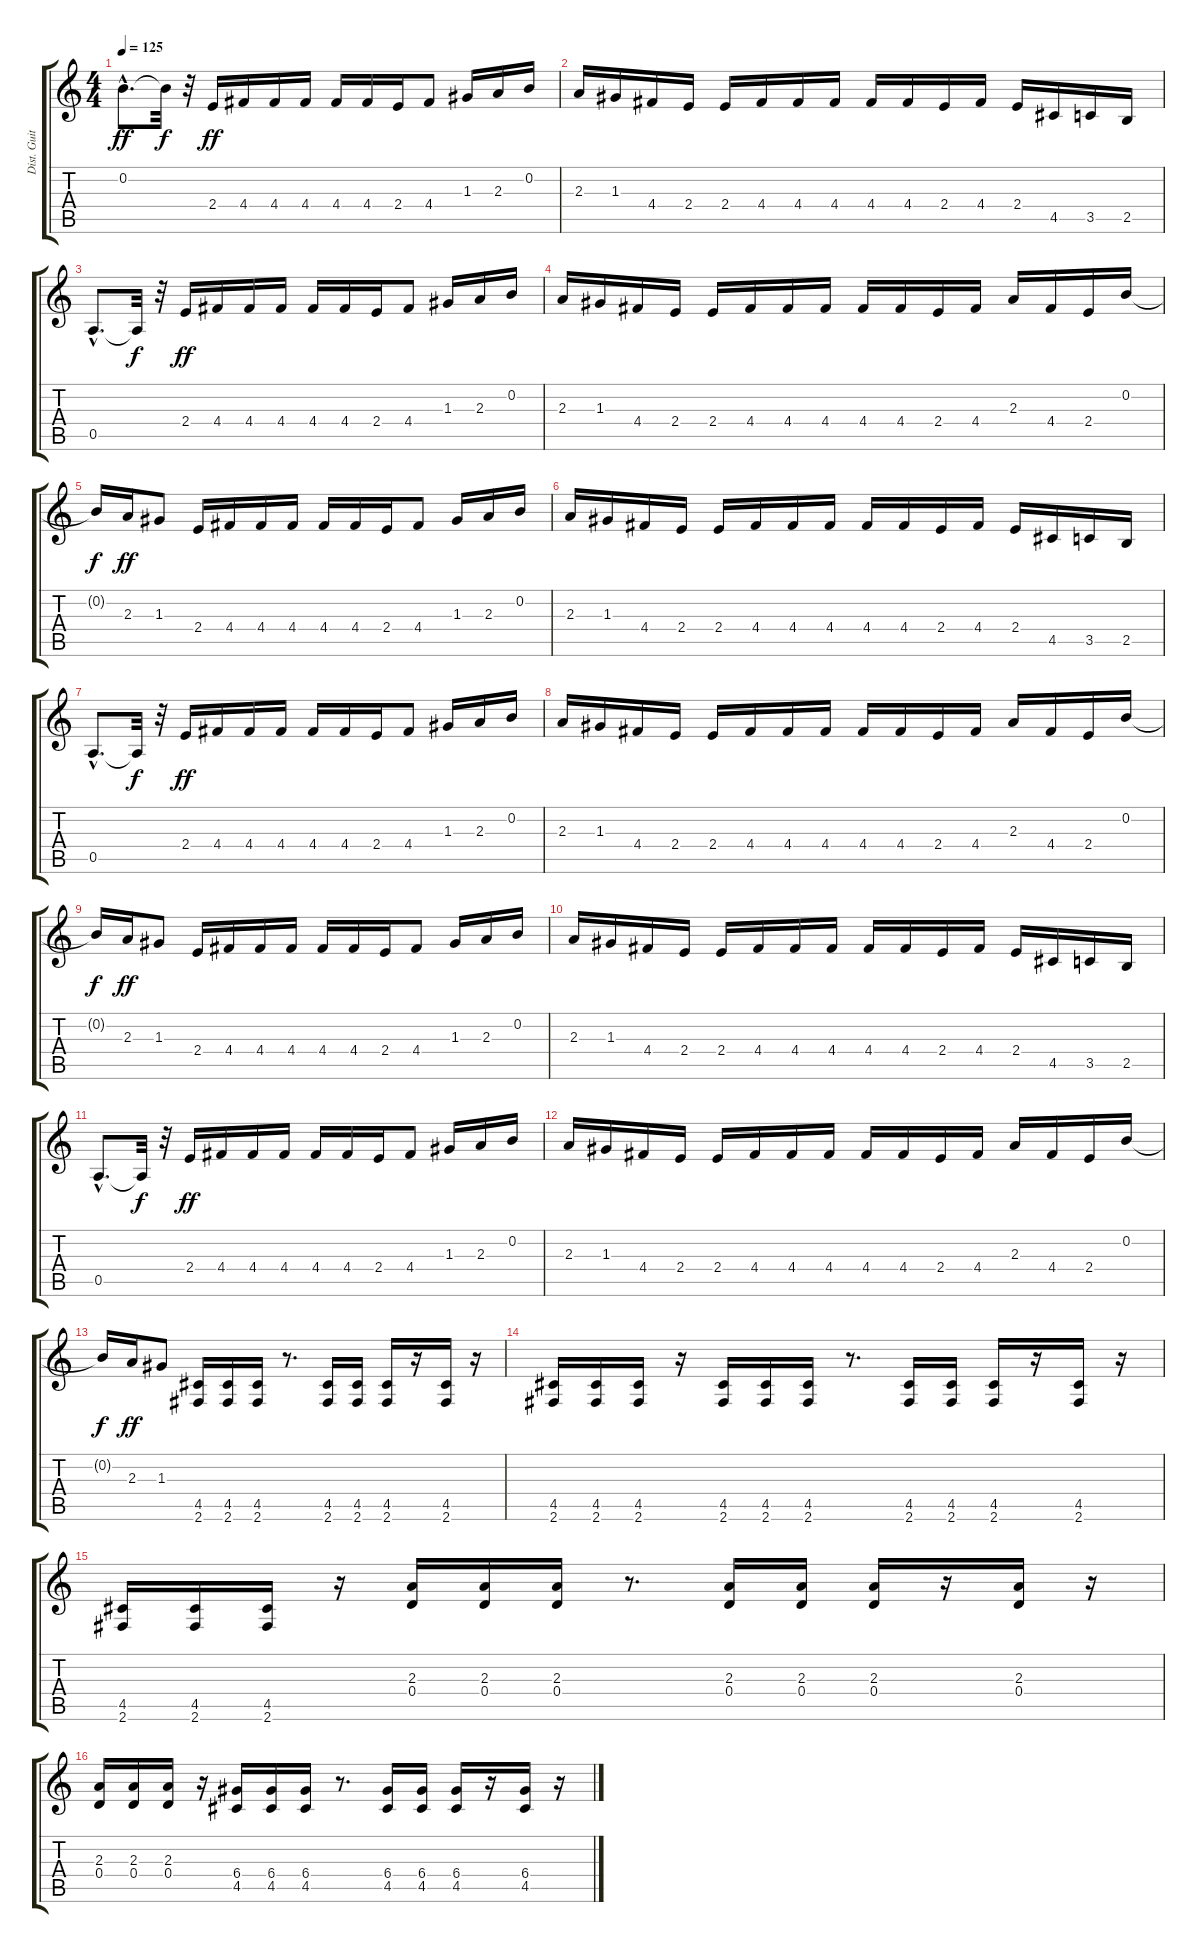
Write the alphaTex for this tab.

\track ("Dist. Guitar I." "Dist. Guit") {instrument distortionguitar}
\staff {score tabs}
\tuning (E4 B3 G3 D3 A2 E2) {hide}
\ts (4 4)
\tempo 125
\clef g2
\ks c
0.2{hac}.8{d dy ff instrument distortionguitar} 0.2{t}.32{dy f} r.32 2.4.16{dy ff} 4.4.16 4.4.16 4.4.16 4.4.16 4.4.16 2.4.16 4.4.8 1.3.16 2.3.16 0.2.16 |
2.3.16 1.3.16 4.4.16 2.4.16 2.4.16 4.4.16 4.4.16 4.4.16 4.4.16 4.4.16 2.4.16 4.4.16 2.4.16 4.5.16 3.5.16 2.5.16 |
0.5{hac}.8{d} 0.5{t}.32{dy f} r.32 2.4.16{dy ff} 4.4.16 4.4.16 4.4.16 4.4.16 4.4.16 2.4.16 4.4.8 1.3.16 2.3.16 0.2.16 |
2.3.16 1.3.16 4.4.16 2.4.16 2.4.16 4.4.16 4.4.16 4.4.16 4.4.16 4.4.16 2.4.16 4.4.16 2.3.16 4.4.16 2.4.16 0.2.16 |
0.2{t}.16{dy f} 2.3.16{dy ff} 1.3.8 2.4.16 4.4.16 4.4.16 4.4.16 4.4.16 4.4.16 2.4.16 4.4.8 1.3.16 2.3.16 0.2.16 |
2.3.16 1.3.16 4.4.16 2.4.16 2.4.16 4.4.16 4.4.16 4.4.16 4.4.16 4.4.16 2.4.16 4.4.16 2.4.16 4.5.16 3.5.16 2.5.16 |
0.5{hac}.8{d} 0.5{t}.32{dy f} r.32 2.4.16{dy ff} 4.4.16 4.4.16 4.4.16 4.4.16 4.4.16 2.4.16 4.4.8 1.3.16 2.3.16 0.2.16 |
2.3.16 1.3.16 4.4.16 2.4.16 2.4.16 4.4.16 4.4.16 4.4.16 4.4.16 4.4.16 2.4.16 4.4.16 2.3.16 4.4.16 2.4.16 0.2.16 |
0.2{t}.16{dy f} 2.3.16{dy ff} 1.3.8 2.4.16 4.4.16 4.4.16 4.4.16 4.4.16 4.4.16 2.4.16 4.4.8 1.3.16 2.3.16 0.2.16 |
2.3.16 1.3.16 4.4.16 2.4.16 2.4.16 4.4.16 4.4.16 4.4.16 4.4.16 4.4.16 2.4.16 4.4.16 2.4.16 4.5.16 3.5.16 2.5.16 |
0.5{hac}.8{d} 0.5{t}.32{dy f} r.32 2.4.16{dy ff} 4.4.16 4.4.16 4.4.16 4.4.16 4.4.16 2.4.16 4.4.8 1.3.16 2.3.16 0.2.16 |
2.3.16 1.3.16 4.4.16 2.4.16 2.4.16 4.4.16 4.4.16 4.4.16 4.4.16 4.4.16 2.4.16 4.4.16 2.3.16 4.4.16 2.4.16 0.2.16 |
0.2{t}.16{dy f} 2.3.16{dy ff} 1.3.8 (4.5 2.6).16 (4.5 2.6).16 (4.5 2.6).16 r.8{d} (4.5 2.6).16 (4.5 2.6).16 (4.5 2.6).16 r.16 (4.5 2.6).16 r.16 |
(4.5 2.6).16 (4.5 2.6).16 (4.5 2.6).16 r.16 (4.5 2.6).16 (4.5 2.6).16 (4.5 2.6).16 r.8{d} (4.5 2.6).16 (4.5 2.6).16 (4.5 2.6).16 r.16 (4.5 2.6).16 r.16 |
(4.5 2.6).16 (4.5 2.6).16 (4.5 2.6).16 r.16 (2.3 0.4).16 (2.3 0.4).16 (2.3 0.4).16 r.8{d} (2.3 0.4).16 (2.3 0.4).16 (2.3 0.4).16 r.16 (2.3 0.4).16 r.16 |
(2.3 0.4).16 (2.3 0.4).16 (2.3 0.4).16 r.16 (6.4 4.5).16 (6.4 4.5).16 (6.4 4.5).16 r.8{d} (6.4 4.5).16 (6.4 4.5).16 (6.4 4.5).16 r.16 (6.4 4.5).16 r.16
